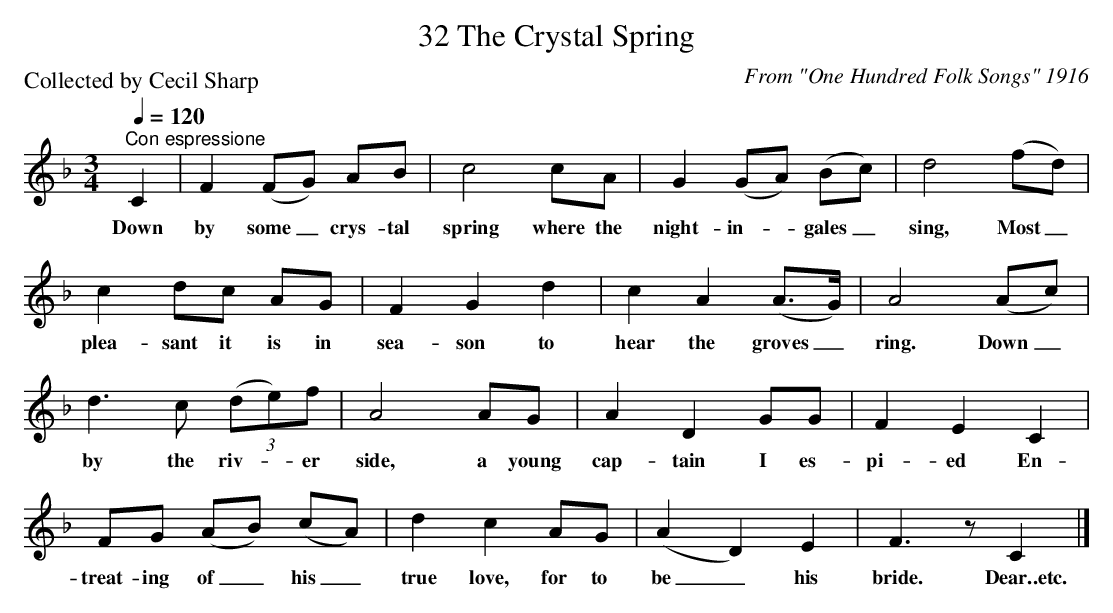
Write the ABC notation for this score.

X:1
T:32 The Crystal Spring
C:From "One Hundred Folk Songs" 1916
P:Collected by Cecil Sharp
Q:1/4=120
L:1/8
M:3/4
K:F
"^Con espressione" C2 | F2 (FG) AB | c4 cA | G2 (GA) (Bc) | d4 (fd) |$ c2 dc AG | F2 G2 d2 |
w: Down|by some _ crys- tal|spring where the|night- in- * gales _|sing, Most _|plea- sant it is in|sea- son to|
c2 A2 (A>G) | A4 (Ac) |$ d3 c (3(de)f | A4 AG | A2 D2 GG | F2 E2 C2 |$ FG (AB) (cA) | d2 c2 AG |
w: hear the groves _|ring. Down _|by the riv- * er|side, a young|cap- tain I es-|pi- ed En-|treat- ing of _ his _|true love, for to|
(A2 D2) E2 | F3 z C2 |]
w: be _ his|bride. Dear..etc.|
